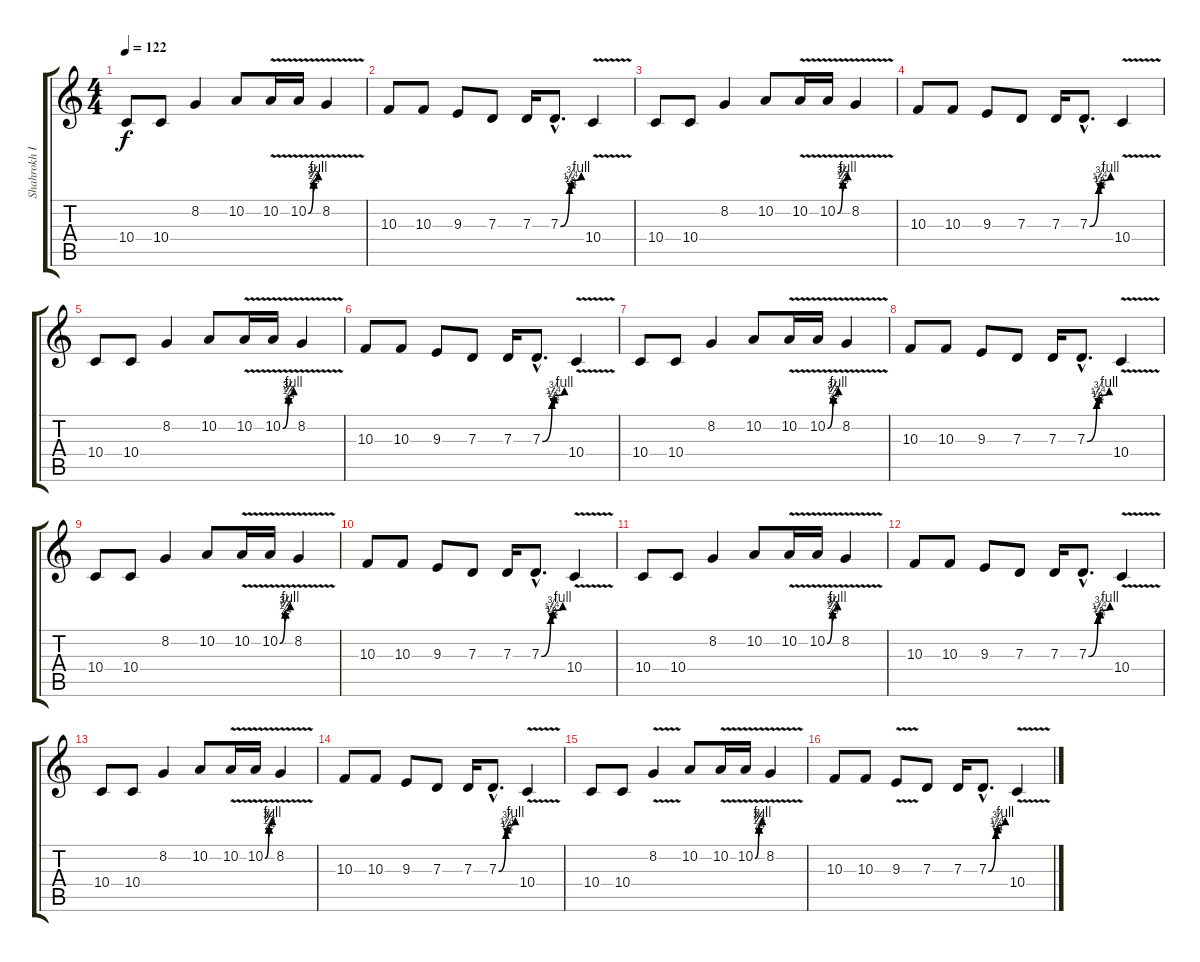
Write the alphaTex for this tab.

\track ("Shahrokh Izadkhah" "Shahrokh I") {instrument sitar}
\staff {score tabs}
\tuning (E4 B3 G3 D3 A2 E2) {hide}
\ts (4 4)
\tempo 122
\clef g2
\ks c
10.4.8{dy f} 10.4.8 8.2.4 10.2.8 10.2{v}.16 10.2{be (custom 0 0 30 3 32 1 34 3 60 4) v}.16 8.2{v}.4 |
10.3.8 10.3.8 9.3.8 7.3.8 7.3.16 7.3{be (custom 0 0 26 2 30 1 33 3 60 4) hac}.8{d} 10.4{v}.4 |
10.4.8 10.4.8 8.2.4 10.2.8 10.2{v}.16 10.2{be (custom 0 0 30 3 32 1 34 3 60 4) v}.16 8.2{v}.4 |
10.3.8 10.3.8 9.3.8 7.3.8 7.3.16 7.3{be (custom 0 0 26 2 30 1 33 3 60 4) hac}.8{d} 10.4{v}.4 |
10.4.8 10.4.8 8.2.4 10.2.8 10.2{v}.16 10.2{be (custom 0 0 30 3 32 1 34 3 60 4) v}.16 8.2{v}.4 |
10.3.8 10.3.8 9.3.8 7.3.8 7.3.16 7.3{be (custom 0 0 26 2 30 1 33 3 60 4) hac}.8{d} 10.4{v}.4 |
10.4.8 10.4.8 8.2.4 10.2.8 10.2{v}.16 10.2{be (custom 0 0 30 3 32 1 34 3 60 4) v}.16 8.2{v}.4 |
10.3.8 10.3.8 9.3.8 7.3.8 7.3.16 7.3{be (custom 0 0 26 2 30 1 33 3 60 4) hac}.8{d} 10.4{v}.4 |
10.4.8 10.4.8 8.2.4 10.2.8 10.2{v}.16 10.2{be (custom 0 0 30 3 32 1 34 3 60 4) v}.16 8.2{v}.4 |
10.3.8 10.3.8 9.3.8 7.3.8 7.3.16 7.3{be (custom 0 0 26 2 30 1 33 3 60 4) hac}.8{d} 10.4{v}.4 |
10.4.8 10.4.8 8.2.4 10.2.8 10.2{v}.16 10.2{be (custom 0 0 30 3 32 1 34 3 60 4) v}.16 8.2{v}.4 |
10.3.8 10.3.8 9.3.8 7.3.8 7.3.16 7.3{be (custom 0 0 26 2 30 1 33 3 60 4) hac}.8{d} 10.4{v}.4 |
10.4.8 10.4.8 8.2.4 10.2.8 10.2{v}.16 10.2{be (custom 0 0 30 3 32 1 34 3 60 4) v}.16 8.2{v}.4 |
10.3.8 10.3.8 9.3.8 7.3.8 7.3.16 7.3{be (custom 0 0 26 2 30 1 33 3 60 4) hac}.8{d} 10.4{v}.4 |
10.4.8 10.4.8 8.2{v}.4 10.2.8 10.2{v}.16 10.2{be (custom 0 0 30 3 32 1 34 3 60 4) v}.16 8.2{v}.4 |
10.3.8 10.3.8 9.3{v}.8 7.3.8 7.3.16 7.3{be (custom 0 0 26 2 30 1 33 3 60 4) hac}.8{d} 10.4{v}.4
